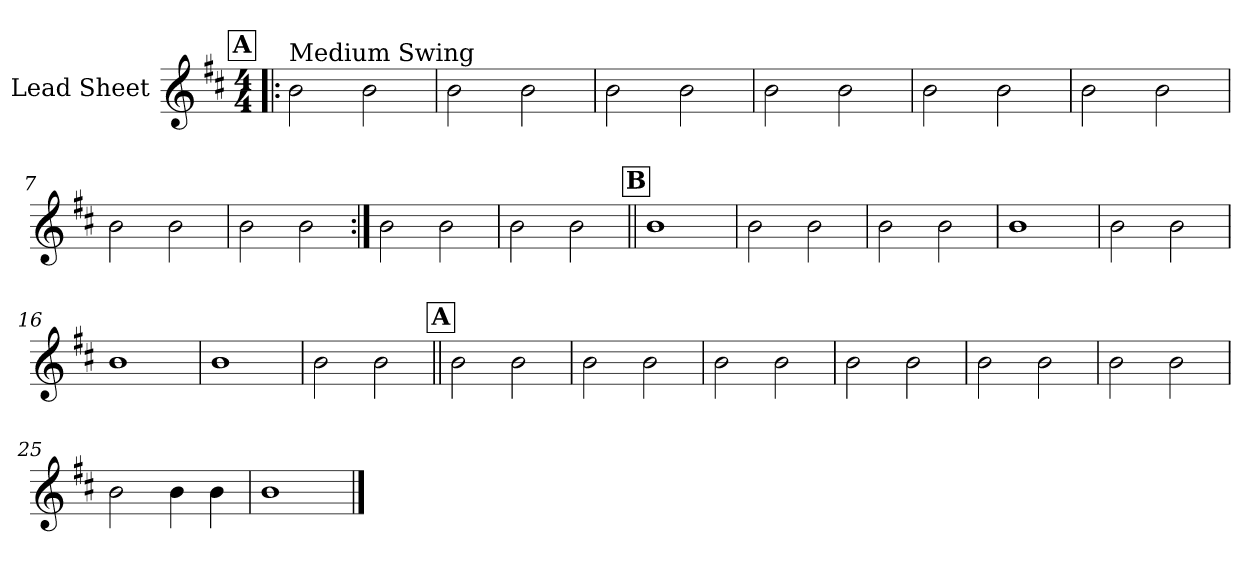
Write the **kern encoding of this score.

**kern
*part1
*staff1
*I"Lead Sheet
*clefG2
*k[f#c#]
*D:
*M4/4
!!LO:REH:place=s1:a:fs=14:t=A
=1!|:
!LO:TX:a:t=Medium Swing
2b\
2b\
=2
2b\
2b\
=3
2b\
2b\
=4
2b\
2b\
!!LO:LB:g=z
=5
2b\
2b\
=6
2b\
2b\
=7
2b\
2b\
=8
2b\
2b\
!!LO:LB:g=z
=9:|!
2b\
2b\
=10
2b\
2b\
!!LO:LB:g=z
!!LO:REH:place=s1:a:fs=14:t=B
=11||
1b
=12
2b\
2b\
=13
2b\
2b\
=14
1b
!!LO:LB:g=z
=15
2b\
2b\
=16
1b
=17
1b
=18
2b\
2b\
!!LO:LB:g=z
!!LO:REH:place=s1:a:fs=14:t=A
=19||
2b\
2b\
=20
2b\
2b\
=21
2b\
2b\
=22
2b\
2b\
!!LO:LB:g=z
=23
2b\
2b\
=24
2b\
2b\
=25
2b\
4b\
4b\
=26
1b
==
*-
